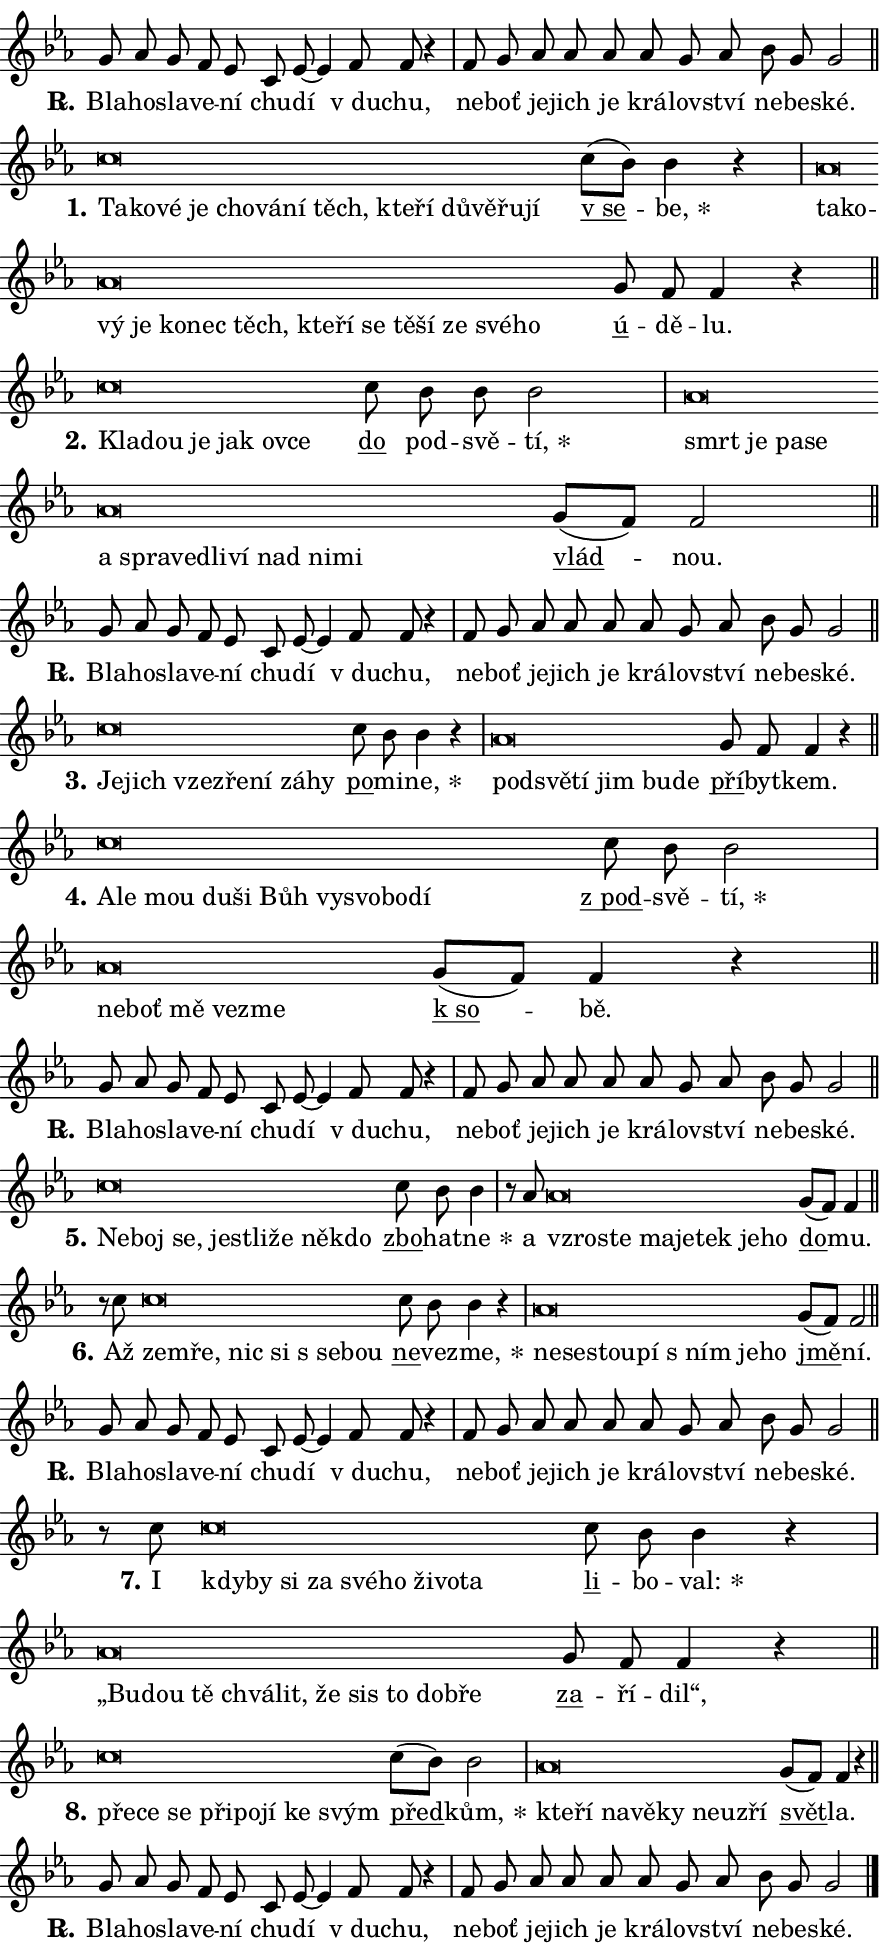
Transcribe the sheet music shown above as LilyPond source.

\version "2.24.0"
\header { tagline = "" }
\paper {
  indent = 0\cm
  top-margin = 0\cm
  right-margin = 0.13\cm % to fit lyric hyphens
  bottom-margin = 0\cm
  left-margin = 0\cm
  paper-width = 15\cm
  page-breaking = #ly:one-page-breaking
  system-system-spacing.basic-distance = #11
  score-system-spacing.basic-distance = #11
  ragged-last = ##f
}


%% Author: Thomas Morley
%% https://lists.gnu.org/archive/html/lilypond-user/2020-05/msg00002.html
#(define (line-position grob)
"Returns position of @var[grob} in current system:
   @code{'start}, if at first time-step
   @code{'end}, if at last time-step
   @code{'middle} otherwise
"
  (let* ((col (ly:item-get-column grob))
         (ln (ly:grob-object col 'left-neighbor))
         (rn (ly:grob-object col 'right-neighbor))
         (col-to-check-left (if (ly:grob? ln) ln col))
         (col-to-check-right (if (ly:grob? rn) rn col))
         (break-dir-left
           (and
             (ly:grob-property col-to-check-left 'non-musical #f)
             (ly:item-break-dir col-to-check-left)))
         (break-dir-right
           (and
             (ly:grob-property col-to-check-right 'non-musical #f)
             (ly:item-break-dir col-to-check-right))))
        (cond ((eqv? 1 break-dir-left) 'start)
              ((eqv? -1 break-dir-right) 'end)
              (else 'middle))))

#(define (tranparent-at-line-position vctor)
  (lambda (grob)
  "Relying on @code{line-position} select the relevant enry from @var{vctor}.
Used to determine transparency,"
    (case (line-position grob)
      ((end) (not (vector-ref vctor 0)))
      ((middle) (not (vector-ref vctor 1)))
      ((start) (not (vector-ref vctor 2))))))

noteHeadBreakVisibility =
#(define-music-function (break-visibility)(vector?)
"Makes @code{NoteHead}s transparent relying on @var{break-visibility}"
#{
  \override NoteHead.transparent =
    #(tranparent-at-line-position break-visibility)
#})

#(define delete-ledgers-for-transparent-note-heads
  (lambda (grob)
    "Reads whether a @code{NoteHead} is transparent.
If so this @code{NoteHead} is removed from @code{'note-heads} from
@var{grob}, which is supposed to be @code{LedgerLineSpanner}.
As a result ledgers are not printed for this @code{NoteHead}"
    (let* ((nhds-array (ly:grob-object grob 'note-heads))
           (nhds-list
             (if (ly:grob-array? nhds-array)
                 (ly:grob-array->list nhds-array)
                 '()))
           ;; Relies on the transparent-property being done before
           ;; Staff.LedgerLineSpanner.after-line-breaking is executed.
           ;; This is fragile ...
           (to-keep
             (remove
               (lambda (nhd)
                 (ly:grob-property nhd 'transparent #f))
               nhds-list)))
      ;; TODO find a better method to iterate over grob-arrays, similiar
      ;; to filter/remove etc for lists
      ;; For now rebuilt from scratch
      (set! (ly:grob-object grob 'note-heads)  '())
      (for-each
        (lambda (nhd)
          (ly:pointer-group-interface::add-grob grob 'note-heads nhd))
        to-keep))))

squashNotes = {
  \override NoteHead.X-extent = #'(-0.2 . 0.2)
  \override NoteHead.Y-extent = #'(-0.75 . 0)
  \override NoteHead.stencil =
    #(lambda (grob)
       (let ((pos (ly:grob-property grob 'staff-position)))
         (begin
           (if (< pos -7) (display "ERROR: Lower brevis then expected\n") (display ""))
           (if (<= pos -6) ly:text-interface::print ly:note-head::print))))
}
unSquashNotes = {
  \revert NoteHead.X-extent
  \revert NoteHead.Y-extent
  \revert NoteHead.stencil
}

hideNotes = \noteHeadBreakVisibility #begin-of-line-visible
unHideNotes = \noteHeadBreakVisibility #all-visible

% work-around for resetting accidentals
% https://lilypond.org/doc/v2.23/Documentation/notation/displaying-rhythms#unmetered-music
cadenzaMeasure = {
  \cadenzaOff
  \partial 1024 s1024
  \cadenzaOn
}

#(define-markup-command (accent layout props text) (markup?)
  "Underline accented syllable"
  (interpret-markup layout props
    #{\markup \override #'(offset . 4.3) \underline { #text }#}))

responsum = \markup \concat {
  "R" \hspace #-1.05 \path #0.1 #'((moveto 0 0.07) (lineto 0.9 0.8)) \hspace #0.05 "."
}

spaceSize = #0.6828661417322834 % exact space size for TeX Gyre Schola

\layout {
  \context {
    \Staff
    \remove "Time_signature_engraver"
    \override LedgerLineSpanner.after-line-breaking = #delete-ledgers-for-transparent-note-heads
  }
  \context {
    \Lyrics {
      \override LyricSpace.minimum-distance = \spaceSize
      \override LyricText.font-name = #"TeX Gyre Schola"
      \override LyricText.font-size = 1
      \override StanzaNumber.font-name = #"TeX Gyre Schola Bold"
      \override StanzaNumber.font-size = 1
    }
  }
  \context {
    \Score 
    \override NoteHead.text =
      #(lambda (grob) 
        (let ((pos (ly:grob-property grob 'staff-position)))
          #{\markup {
            \combine
              \halign #-0.55 \raise #(if (= pos -6) 0 0.5) \override #'(thickness . 2) \draw-line #'(3.2 . 0)
              \musicglyph "noteheads.sM1"
          }#}))
  }
}

% magnetic-lyrics.ily
%
%   written by
%     Jean Abou Samra <jean@abou-samra.fr>
%     Werner Lemberg <wl@gnu.org>
%
%   adapted by
%     Jiri Hon <jiri.hon@gmail.com>
%
% Version 2022-Apr-15

% https://www.mail-archive.com/lilypond-user@gnu.org/msg149350.html

#(define (Left_hyphen_pointer_engraver context)
   "Collect syllable-hyphen-syllable occurrences in lyrics and store
them in properties.  This engraver only looks to the left.  For
example, if the lyrics input is @code{foo -- bar}, it does the
following.

@itemize @bullet
@item
Set the @code{text} property of the @code{LyricHyphen} grob between
@q{foo} and @q{bar} to @code{foo}.

@item
Set the @code{left-hyphen} property of the @code{LyricText} grob with
text @q{foo} to the @code{LyricHyphen} grob between @q{foo} and
@q{bar}.
@end itemize

Use this auxiliary engraver in combination with the
@code{lyric-@/text::@/apply-@/magnetic-@/offset!} hook."
   (let ((hyphen #f)
         (text #f))
     (make-engraver
      (acknowledgers
       ((lyric-syllable-interface engraver grob source-engraver)
        (set! text grob)))
      (end-acknowledgers
       ((lyric-hyphen-interface engraver grob source-engraver)
        ;(when (not (grob::has-interface grob 'lyric-space-interface))
          (set! hyphen grob)));)
      ((stop-translation-timestep engraver)
       (when (and text hyphen)
         (ly:grob-set-object! text 'left-hyphen hyphen))
       (set! text #f)
       (set! hyphen #f)))))

#(define (lyric-text::apply-magnetic-offset! grob)
   "If the space between two syllables is less than the value in
property @code{LyricText@/.details@/.squash-threshold}, move the right
syllable to the left so that it gets concatenated with the left
syllable.

Use this function as a hook for
@code{LyricText@/.after-@/line-@/breaking} if the
@code{Left_@/hyphen_@/pointer_@/engraver} is active."
   (let ((hyphen (ly:grob-object grob 'left-hyphen #f)))
     (when hyphen
       (let ((left-text (ly:spanner-bound hyphen LEFT)))
         (when (grob::has-interface left-text 'lyric-syllable-interface)
           (let* ((common (ly:grob-common-refpoint grob left-text X))
                  (this-x-ext (ly:grob-extent grob common X))
                  (left-x-ext
                   (begin
                     ;; Trigger magnetism for left-text.
                     (ly:grob-property left-text 'after-line-breaking)
                     (ly:grob-extent left-text common X)))
                  ;; `delta` is the gap width between two syllables.
                  (delta (- (interval-start this-x-ext)
                            (interval-end left-x-ext)))
                  (details (ly:grob-property grob 'details))
                  (threshold (assoc-get 'squash-threshold details 0.2)))
             (when (< delta threshold)
               (let* (;; We have to manipulate the input text so that
                      ;; ligatures crossing syllable boundaries are not
                      ;; disabled.  For languages based on the Latin
                      ;; script this is essentially a beautification.
                      ;; However, for non-Western scripts it can be a
                      ;; necessity.
                      (lt (ly:grob-property left-text 'text))
                      (rt (ly:grob-property grob 'text))
                      (is-space (grob::has-interface hyphen 'lyric-space-interface))
                      (space (if is-space " " ""))
                      (extra-delta (if is-space spaceSize 0))
                      ;; Append new syllable.
                      (ltrt-space (if (and (string? lt) (string? rt))
                                (string-append lt space rt)
                                (make-concat-markup (list lt space rt))))
                      ;; Right-align `ltrt` to the right side.
                      (ltrt-space-markup (grob-interpret-markup
                               grob
                               (make-translate-markup
                                (cons (interval-length this-x-ext) 0)
                                (make-right-align-markup ltrt-space)))))
                 (begin
                   ;; Don't print `left-text`.
                   (ly:grob-set-property! left-text 'stencil #f)
                   ;; Set text and stencil (which holds all collected
                   ;; syllables so far) and shift it to the left.
                   (ly:grob-set-property! grob 'text ltrt-space)
                   (ly:grob-set-property! grob 'stencil ltrt-space-markup)
                   (ly:grob-translate-axis! grob (- (- delta extra-delta)) X))))))))))


#(define (lyric-hyphen::displace-bounds-first grob)
   ;; Make very sure this callback isn't triggered too early.
   (let ((left (ly:spanner-bound grob LEFT))
         (right (ly:spanner-bound grob RIGHT)))
     (ly:grob-property left 'after-line-breaking)
     (ly:grob-property right 'after-line-breaking)
     (ly:lyric-hyphen::print grob)))

squashThreshold = #0.4

\layout {
  \context {
    \Lyrics
    \consists #Left_hyphen_pointer_engraver
    \override LyricText.after-line-breaking =
      #lyric-text::apply-magnetic-offset!
    \override LyricHyphen.stencil = #lyric-hyphen::displace-bounds-first
    \override LyricText.details.squash-threshold = \squashThreshold
    \override LyricHyphen.minimum-distance = 0
    \override LyricHyphen.minimum-length = \squashThreshold
  }
}

squashText = \override LyricText.details.squash-threshold = 9999
unSquashText = \override LyricText.details.squash-threshold = \squashThreshold

leftText = \override LyricText.self-alignment-X = #LEFT
unLeftText = \revert LyricText.self-alignment-X

starOffset = #(lambda (grob) 
                (let ((x_offset (ly:self-alignment-interface::aligned-on-x-parent grob)))
                  (if (= x_offset 0) 0 (+ x_offset 1.2))))

star = #(define-music-function (syllable)(string?)
"Append star separator at the end of a syllable"
#{
  \once \override LyricText.X-offset = #starOffset
  \lyricmode { \markup {
    #syllable
    \override #'((font-name . "TeX Gyre Schola Bold")) \hspace #0.2 \lower #0.65 \larger "*"
  } }
#})

starAccent = #(define-music-function (syllable)(string?)
"Append star separator at the end of a syllable and make accent"
#{
  \once \override LyricText.X-offset = #starOffset
  \lyricmode { \markup {
    \accent #syllable
    \override #'((font-name . "TeX Gyre Schola Bold")) \hspace #0.2 \lower #0.65 \larger "*"
  } }
#})

breath = #(define-music-function (syllable)(string?)
"Append breathing indicator at the end of a syllable"
#{
  \lyricmode { \markup { #syllable "+" } }
#})

optionalBreath = #(define-music-function (syllable)(string?)
"Append optional breathing indicator at the end of a syllable"
#{
  \lyricmode { \markup { #syllable "(+)" } }
#})


\score {
    <<
        \new Voice = "melody" { \cadenzaOn \key es \major \relative { g'8 as g f es \bar "" c es~ es4 \bar "" f8 f r4 \cadenzaMeasure \bar "|" f8 g \bar "" as as as \bar "" as g as \bar "" bes g g2 \cadenzaMeasure \bar "||" \break } }
        \new Lyrics \lyricsto "melody" { \lyricmode { \set stanza = \responsum
Bla -- ho -- sla -- ve -- ní chu -- dí "v du" -- chu, ne -- boť je -- jich je krá -- lov -- ství ne -- be -- ské. } }
    >>
    \layout {}
}

\score {
    <<
        \new Voice = "melody" { \cadenzaOn \key es \major \relative { \squashNotes c''\breve*1/16 \hideNotes \breve*1/16 \bar "" \breve*1/16 \bar "" \breve*1/16 \bar "" \breve*1/16 \bar "" \breve*1/16 \bar "" \breve*1/16 \bar "" \breve*1/16 \bar "" \breve*1/16 \bar "" \breve*1/16 \bar "" \breve*1/16 \bar "" \breve*1/16 \bar "" \breve*1/16 \breve*1/16 \bar "" \unHideNotes \unSquashNotes \bar "" c8[( bes)] bes4 r \cadenzaMeasure \bar "|" \squashNotes as\breve*1/16 \hideNotes \breve*1/16 \bar "" \breve*1/16 \bar "" \breve*1/16 \bar "" \breve*1/16 \bar "" \breve*1/16 \bar "" \breve*1/16 \bar "" \breve*1/16 \bar "" \breve*1/16 \bar "" \breve*1/16 \bar "" \breve*1/16 \bar "" \breve*1/16 \bar "" \breve*1/16 \bar "" \breve*1/16 \breve*1/16 \bar "" \unHideNotes \unSquashNotes \bar "" g8 f f4 r \cadenzaMeasure \bar "||" \break } }
        \new Lyrics \lyricsto "melody" { \lyricmode { \set stanza = "1."
\leftText Ta -- \squashText ko -- vé je cho -- vá -- ní těch, kte -- ří dů -- vě -- řu -- jí \unLeftText \unSquashText \markup \accent "v se" -- \star be, \leftText ta -- \squashText ko -- vý je ko -- nec těch, kte -- ří se tě -- ší ze své -- ho \unLeftText \unSquashText \markup \accent ú -- dě -- lu. } }
    >>
    \layout {}
}

\score {
    <<
        \new Voice = "melody" { \cadenzaOn \key es \major \relative { \squashNotes c''\breve*1/16 \hideNotes \breve*1/16 \bar "" \breve*1/16 \bar "" \breve*1/16 \bar "" \breve*1/16 \breve*1/16 \bar "" \unHideNotes \unSquashNotes \bar "" c8 bes bes bes2 \cadenzaMeasure \bar "|" \squashNotes as\breve*1/16 \hideNotes \breve*1/16 \bar "" \breve*1/16 \bar "" \breve*1/16 \bar "" \breve*1/16 \bar "" \breve*1/16 \bar "" \breve*1/16 \bar "" \breve*1/16 \bar "" \breve*1/16 \bar "" \breve*1/16 \bar "" \breve*1/16 \breve*1/16 \bar "" \unHideNotes \unSquashNotes \bar "" g8[( f)] f2 \cadenzaMeasure \bar "||" \break } }
        \new Lyrics \lyricsto "melody" { \lyricmode { \set stanza = "2."
\leftText Kla -- \squashText dou je jak ov -- ce \unLeftText \unSquashText \markup \accent do pod -- svě -- \star tí, \leftText smrt \squashText je pa -- se a spra -- ve -- dli -- ví nad ni -- mi \unLeftText \unSquashText \markup \accent vlád -- nou. } }
    >>
    \layout {}
}

\score {
    <<
        \new Voice = "melody" { \cadenzaOn \key es \major \relative { g'8 as g f es \bar "" c es~ es4 \bar "" f8 f r4 \cadenzaMeasure \bar "|" f8 g \bar "" as as as \bar "" as g as \bar "" bes g g2 \cadenzaMeasure \bar "||" \break } }
        \new Lyrics \lyricsto "melody" { \lyricmode { \set stanza = \responsum
Bla -- ho -- sla -- ve -- ní chu -- dí "v du" -- chu, ne -- boť je -- jich je krá -- lov -- ství ne -- be -- ské. } }
    >>
    \layout {}
}

\score {
    <<
        \new Voice = "melody" { \cadenzaOn \key es \major \relative { \squashNotes c''\breve*1/16 \hideNotes \breve*1/16 \bar "" \breve*1/16 \bar "" \breve*1/16 \bar "" \breve*1/16 \bar "" \breve*1/16 \breve*1/16 \bar "" \unHideNotes \unSquashNotes \bar "" c8 bes bes4 r \cadenzaMeasure \bar "|" \squashNotes as\breve*1/16 \hideNotes \breve*1/16 \bar "" \breve*1/16 \bar "" \breve*1/16 \bar "" \breve*1/16 \breve*1/16 \bar "" \unHideNotes \unSquashNotes \bar "" g8 f f4 r \cadenzaMeasure \bar "||" \break } }
        \new Lyrics \lyricsto "melody" { \lyricmode { \set stanza = "3."
\leftText Je -- \squashText jich vze -- zře -- ní zá -- hy \unLeftText \unSquashText \markup \accent po -- mi -- \star ne, \leftText pod -- \squashText svě -- tí jim bu -- de \unLeftText \unSquashText \markup \accent pří -- byt -- kem. } }
    >>
    \layout {}
}

\score {
    <<
        \new Voice = "melody" { \cadenzaOn \key es \major \relative { \squashNotes c''\breve*1/16 \hideNotes \breve*1/16 \bar "" \breve*1/16 \bar "" \breve*1/16 \bar "" \breve*1/16 \bar "" \breve*1/16 \bar "" \breve*1/16 \bar "" \breve*1/16 \bar "" \breve*1/16 \breve*1/16 \bar "" \unHideNotes \unSquashNotes \bar "" c8 bes bes2 \cadenzaMeasure \bar "|" \squashNotes as\breve*1/16 \hideNotes \breve*1/16 \bar "" \breve*1/16 \bar "" \breve*1/16 \breve*1/16 \bar "" \unHideNotes \unSquashNotes \bar "" g8[( f)] f4 r \cadenzaMeasure \bar "||" \break } }
        \new Lyrics \lyricsto "melody" { \lyricmode { \set stanza = "4."
\leftText A -- \squashText le mou du -- ši Bůh vy -- svo -- bo -- dí \unLeftText \unSquashText \markup \accent "z pod" -- svě -- \star tí, \leftText ne -- \squashText boť mě ve -- zme \unLeftText \unSquashText \markup \accent "k so" -- bě. } }
    >>
    \layout {}
}

\score {
    <<
        \new Voice = "melody" { \cadenzaOn \key es \major \relative { g'8 as g f es \bar "" c es~ es4 \bar "" f8 f r4 \cadenzaMeasure \bar "|" f8 g \bar "" as as as \bar "" as g as \bar "" bes g g2 \cadenzaMeasure \bar "||" \break } }
        \new Lyrics \lyricsto "melody" { \lyricmode { \set stanza = \responsum
Bla -- ho -- sla -- ve -- ní chu -- dí "v du" -- chu, ne -- boť je -- jich je krá -- lov -- ství ne -- be -- ské. } }
    >>
    \layout {}
}

\score {
    <<
        \new Voice = "melody" { \cadenzaOn \key es \major \relative { \squashNotes c''\breve*1/16 \hideNotes \breve*1/16 \bar "" \breve*1/16 \bar "" \breve*1/16 \bar "" \breve*1/16 \bar "" \breve*1/16 \bar "" \breve*1/16 \breve*1/16 \bar "" \unHideNotes \unSquashNotes \bar "" c8 bes bes4 \cadenzaMeasure \bar "|" r8 as8 \squashNotes as\breve*1/16 \hideNotes \breve*1/16 \bar "" \breve*1/16 \bar "" \breve*1/16 \bar "" \breve*1/16 \bar "" \breve*1/16 \breve*1/16 \bar "" \unHideNotes \unSquashNotes \bar "" g8[( f)] f4 \cadenzaMeasure \bar "||" \break } }
        \new Lyrics \lyricsto "melody" { \lyricmode { \set stanza = "5."
\leftText Ne -- \squashText boj se, je -- stli -- že ně -- kdo \unLeftText \unSquashText \markup \accent zbo -- hat -- \star ne a \leftText vzro -- \squashText ste ma -- je -- tek je -- ho \unLeftText \unSquashText \markup \accent do -- mu. } }
    >>
    \layout {}
}

\score {
    <<
        \new Voice = "melody" { \cadenzaOn \key es \major \relative { r8 c''8 \squashNotes c\breve*1/16 \hideNotes \breve*1/16 \bar "" \breve*1/16 \bar "" \breve*1/16 \bar "" \breve*1/16 \breve*1/16 \bar "" \unHideNotes \unSquashNotes \bar "" c8 bes bes4 r \cadenzaMeasure \bar "|" \squashNotes as\breve*1/16 \hideNotes \breve*1/16 \bar "" \breve*1/16 \bar "" \breve*1/16 \bar "" \breve*1/16 \bar "" \breve*1/16 \breve*1/16 \bar "" \unHideNotes \unSquashNotes \bar "" g8[( f)] f2 \cadenzaMeasure \bar "||" \break } }
        \new Lyrics \lyricsto "melody" { \lyricmode { \set stanza = "6."
Až \leftText ze -- \squashText mře, nic si "s se" -- bou \unLeftText \unSquashText \markup \accent ne -- ve -- \star zme, \leftText ne -- \squashText se -- stou -- pí "s ním" je -- ho \unLeftText \unSquashText \markup \accent jmě -- ní. } }
    >>
    \layout {}
}

\score {
    <<
        \new Voice = "melody" { \cadenzaOn \key es \major \relative { g'8 as g f es \bar "" c es~ es4 \bar "" f8 f r4 \cadenzaMeasure \bar "|" f8 g \bar "" as as as \bar "" as g as \bar "" bes g g2 \cadenzaMeasure \bar "||" \break } }
        \new Lyrics \lyricsto "melody" { \lyricmode { \set stanza = \responsum
Bla -- ho -- sla -- ve -- ní chu -- dí "v du" -- chu, ne -- boť je -- jich je krá -- lov -- ství ne -- be -- ské. } }
    >>
    \layout {}
}

\score {
    <<
        \new Voice = "melody" { \cadenzaOn \key es \major \relative { r8 c''8 \squashNotes c\breve*1/16 \hideNotes \breve*1/16 \bar "" \breve*1/16 \bar "" \breve*1/16 \bar "" \breve*1/16 \bar "" \breve*1/16 \bar "" \breve*1/16 \bar "" \breve*1/16 \breve*1/16 \bar "" \unHideNotes \unSquashNotes \bar "" c8 bes bes4 r \cadenzaMeasure \bar "|" \squashNotes as\breve*1/16 \hideNotes \breve*1/16 \bar "" \breve*1/16 \bar "" \breve*1/16 \bar "" \breve*1/16 \bar "" \breve*1/16 \bar "" \breve*1/16 \bar "" \breve*1/16 \bar "" \breve*1/16 \breve*1/16 \bar "" \unHideNotes \unSquashNotes \bar "" g8 f f4 r \cadenzaMeasure \bar "||" \break } }
        \new Lyrics \lyricsto "melody" { \lyricmode { \set stanza = "7."
I \leftText kdy -- \squashText by si za své -- ho ži -- vo -- ta \unLeftText \unSquashText \markup \accent li -- bo -- \star val: \leftText „Bu -- \squashText dou tě chvá -- lit, že sis to dob -- ře \unLeftText \unSquashText \markup \accent za -- ří -- dil“, } }
    >>
    \layout {}
}

\score {
    <<
        \new Voice = "melody" { \cadenzaOn \key es \major \relative { \squashNotes c''\breve*1/16 \hideNotes \breve*1/16 \bar "" \breve*1/16 \bar "" \breve*1/16 \bar "" \breve*1/16 \bar "" \breve*1/16 \bar "" \breve*1/16 \breve*1/16 \bar "" \unHideNotes \unSquashNotes \bar "" c8[( bes)] bes2 \cadenzaMeasure \bar "|" \squashNotes as\breve*1/16 \hideNotes \breve*1/16 \bar "" \breve*1/16 \bar "" \breve*1/16 \bar "" \breve*1/16 \bar "" \breve*1/16 \bar "" \breve*1/16 \breve*1/16 \bar "" \unHideNotes \unSquashNotes \bar "" g8[( f)] f4 r \cadenzaMeasure \bar "||" \break } }
        \new Lyrics \lyricsto "melody" { \lyricmode { \set stanza = "8."
\leftText pře -- \squashText ce se při -- po -- jí ke svým \unLeftText \unSquashText \markup \accent před -- \star kům, \leftText kte -- \squashText ří na -- vě -- ky ne -- u -- zří \unLeftText \unSquashText \markup \accent svět -- la. } }
    >>
    \layout {}
}

\score {
    <<
        \new Voice = "melody" { \cadenzaOn \key es \major \relative { g'8 as g f es \bar "" c es~ es4 \bar "" f8 f r4 \cadenzaMeasure \bar "|" f8 g \bar "" as as as \bar "" as g as \bar "" bes g g2 \cadenzaMeasure \bar "||" \break } \bar "|." }
        \new Lyrics \lyricsto "melody" { \lyricmode { \set stanza = \responsum
Bla -- ho -- sla -- ve -- ní chu -- dí "v du" -- chu, ne -- boť je -- jich je krá -- lov -- ství ne -- be -- ské. } }
    >>
    \layout {}
}
